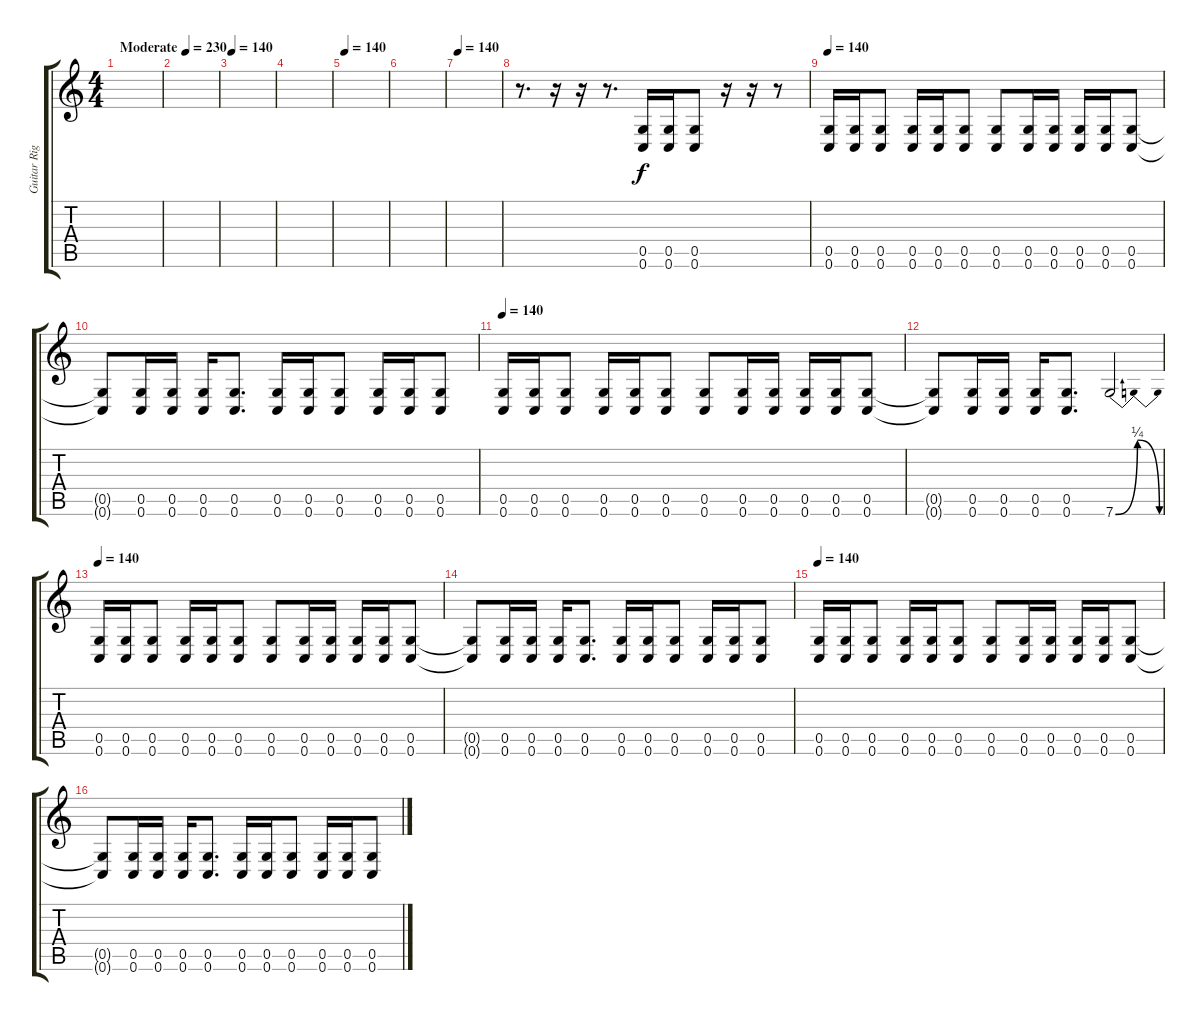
\track ("Guitar Right" "Guitar Rig") {instrument distortionguitar}
\staff {score tabs}
\tuning (D4 A3 F3 C3 G2 C2) {hide}
\ts (4 4)
\tempo (230 "Moderate")
\tempo 140
\tempo (230 "Moderate")
\clef g2
\ks c
|
|
\tempo 140
|
|
\tempo 140
|
|
\tempo 140
|
r.8{d} r.16 r.16 r.8{d} (0.5 0.6).16 (0.5 0.6).16 (0.5 0.6).8 r.16 r.16 r.8 |
\tempo 140
(0.5 0.6).16 (0.5 0.6).16 (0.5 0.6).8 (0.5 0.6).16 (0.5 0.6).16 (0.5 0.6).8 (0.5 0.6).8 (0.5 0.6).16 (0.5 0.6).16 (0.5 0.6).16 (0.5 0.6).16 (0.5 0.6).8 |
(0.5{t} 0.6{t}).8 (0.5 0.6).16 (0.5 0.6).16 (0.5 0.6).16 (0.5 0.6).8{d} (0.5 0.6).16 (0.5 0.6).16 (0.5 0.6).8 (0.5 0.6).16 (0.5 0.6).16 (0.5 0.6).8 |
\tempo 140
(0.5 0.6).16 (0.5 0.6).16 (0.5 0.6).8 (0.5 0.6).16 (0.5 0.6).16 (0.5 0.6).8 (0.5 0.6).8 (0.5 0.6).16 (0.5 0.6).16 (0.5 0.6).16 (0.5 0.6).16 (0.5 0.6).8 |
(0.5{t} 0.6{t}).8 (0.5 0.6).16 (0.5 0.6).16 (0.5 0.6).16 (0.5 0.6).8{d} 7.6{be (bendrelease 0 0 10 1 20 1 60 0)}.2 |
\tempo 140
(0.5 0.6).16 (0.5 0.6).16 (0.5 0.6).8 (0.5 0.6).16 (0.5 0.6).16 (0.5 0.6).8 (0.5 0.6).8 (0.5 0.6).16 (0.5 0.6).16 (0.5 0.6).16 (0.5 0.6).16 (0.5 0.6).8 |
(0.5{t} 0.6{t}).8 (0.5 0.6).16 (0.5 0.6).16 (0.5 0.6).16 (0.5 0.6).8{d} (0.5 0.6).16 (0.5 0.6).16 (0.5 0.6).8 (0.5 0.6).16 (0.5 0.6).16 (0.5 0.6).8 |
\tempo 140
(0.5 0.6).16 (0.5 0.6).16 (0.5 0.6).8 (0.5 0.6).16 (0.5 0.6).16 (0.5 0.6).8 (0.5 0.6).8 (0.5 0.6).16 (0.5 0.6).16 (0.5 0.6).16 (0.5 0.6).16 (0.5 0.6).8 |
(0.5{t} 0.6{t}).8 (0.5 0.6).16 (0.5 0.6).16 (0.5 0.6).16 (0.5 0.6).8{d} (0.5 0.6).16 (0.5 0.6).16 (0.5 0.6).8 (0.5 0.6).16 (0.5 0.6).16 (0.5 0.6).8
